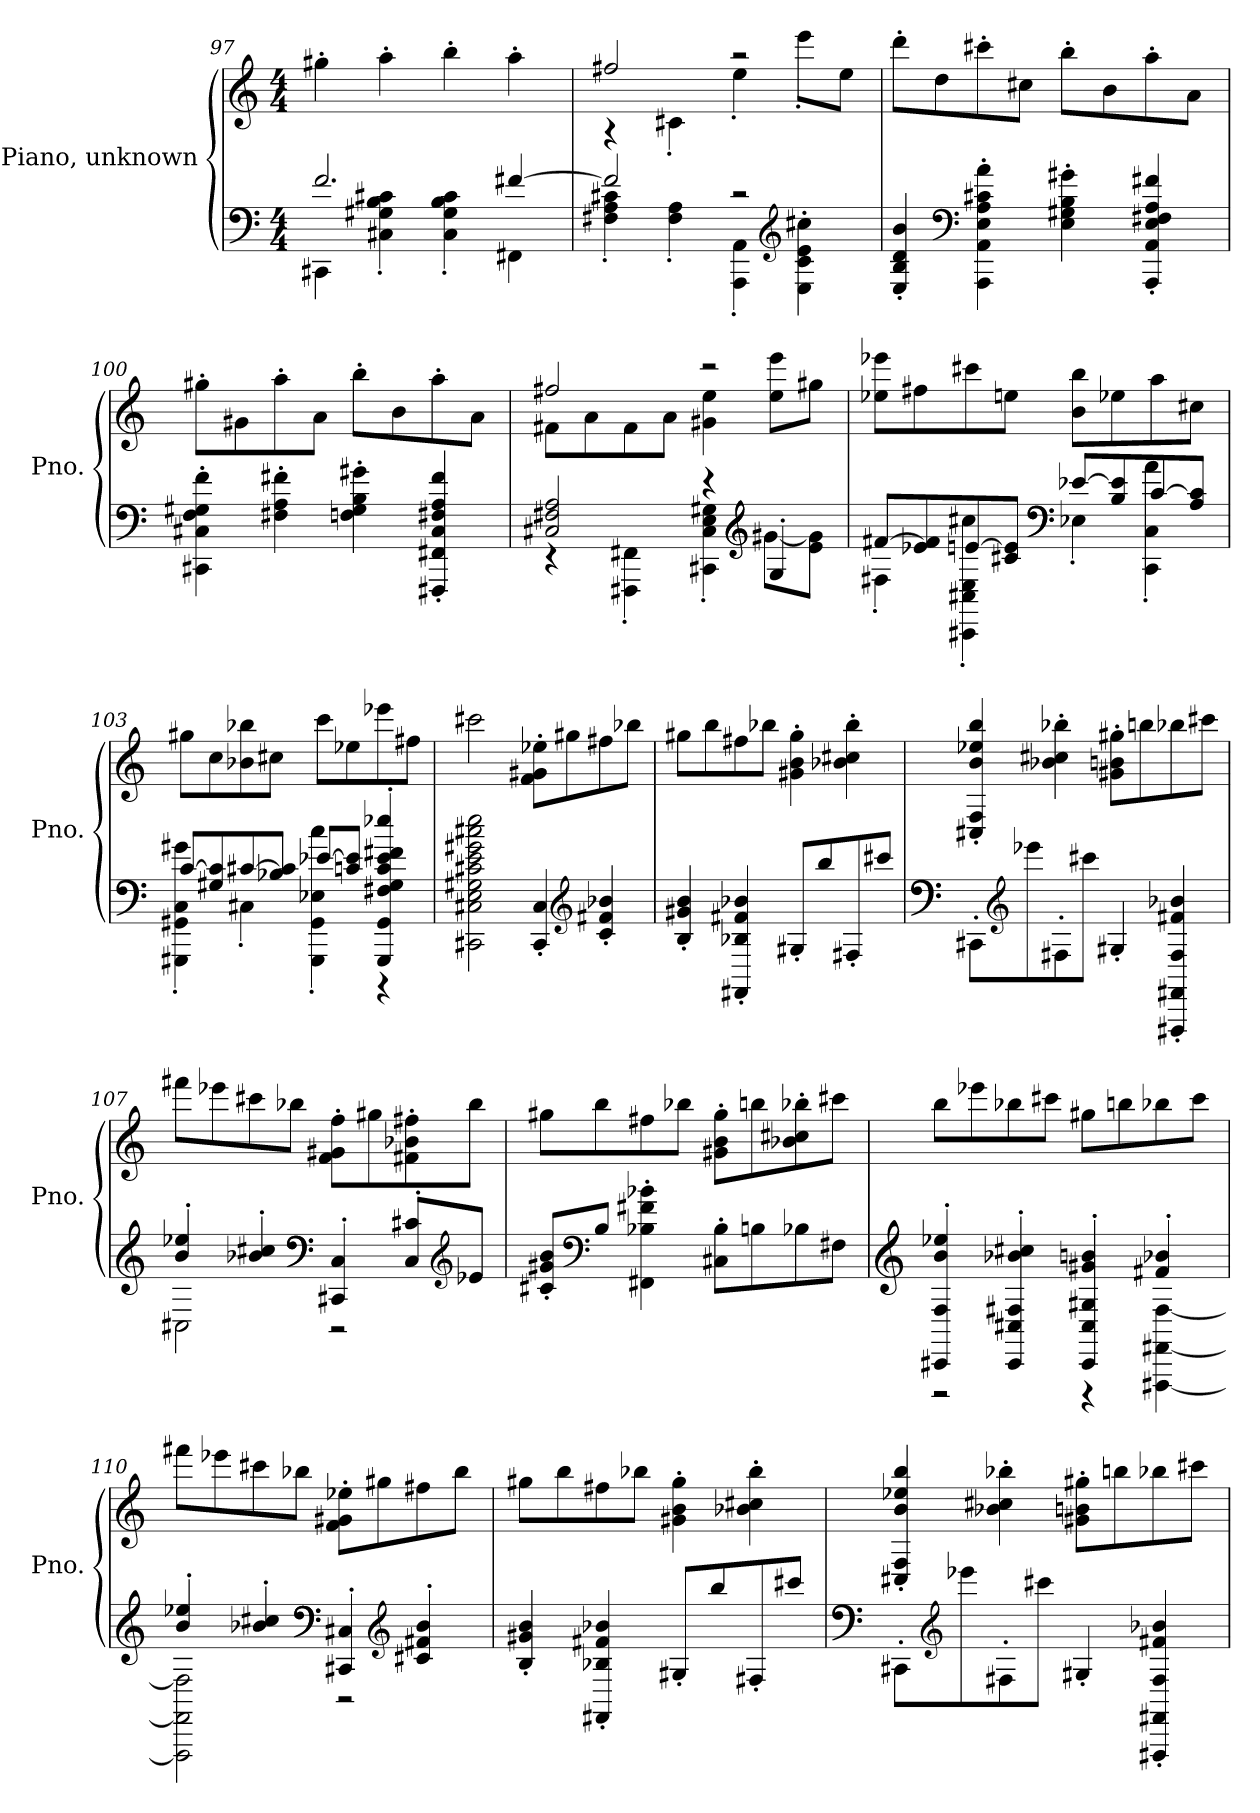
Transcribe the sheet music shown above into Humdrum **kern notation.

**kern	**kern
*part1	*part1
*staff2	*staff1
*I"Piano, unknown	*
*I'Pno.	*
*clefF4	*clefG2
*k[]	*k[]
*M4/4	*M4/4
=97	=97
*^	*
2.f/	4CC#X\	4gg#X'\
.	4C#X\' 4G#X\' 4B\' 4c#X\'	4aa'\
.	4C#\' 4G#\' 4B\' 4c#\'	4bb'\
[4f#X/	4FF#X\	4aa'\
=98	=98	=98
*	*	*^
2f#/]	4F#X\' 4A\' 4c#X\'	2ff#X/	4r
.	4F#\' 4A\'	.	4c#X'\
2r	4AAA\' 4AA\'	2r	4ee'\
*clefG2	*	*	*
.	4E\' 4c#\' 4e\' 4cc#X\'	.	8eee'\L
.	.	.	8ee\J
*v	*v	*	*
*	*v	*v
!!LO:LB:g=z
=99	=99
4E/' 4B/' 4d/' 4b/'	8ddd'\L
.	8dd\
*clefF4	*
4AAA\' 4AA\' 4E\' 4A\' 4c#X\' 4a\'	8ccc#X'\
.	8cc#X\J
4E\' 4G#X\' 4B\' 4g#X\'	8bb'\L
.	8b\
4AAA/' 4AA/' 4E/' 4F#X/' 4A/' 4f#X/'	8aa'\
.	8a\J
=100	=100
4CC#X\' 4C#X\' 4F\' 4G#X\' 4f\'	8gg#X'\L
.	8g#X\
4F#X\' 4A\' 4f#X\'	8aa'\
.	8a\J
4Fn\' 4G#\' 4B\' 4g#X\'	8bb'\L
.	8b\
4FFF#X/' 4FF#X/' 4C#/' 4F#X/' 4A/' 4f#/'	8aa'\
.	8a\J
=101	=101
*^	*^
2C#X/ 2F#X/ 2A/	4r	2ff#X/	8f#X\L
.	.	.	8a\
.	4FFF#X\' 4FF#X\'	.	8f#\
.	.	.	8a\J
4r	4CC#X\' 4C#\' 4E\' 4G#X\'	2r	4g#X\ 4ee\
*clefG2	*	*	*
4G#'/	[8g#X\L	.	8ee\ 8eee\L
.	8e\ 8g#\]J	.	8gg#X\J
*	*	*v	*v
!!LO:PB:g=z
=102	=102	=102
[8f#X/L	4F#X'\	8ee-X\ 8eee-X\L
8e-X/ 8f#/]	.	8ff#X\
[8en/	4CC#X\' 4C#X\' 4E\' 4cc#X\'	8ccc#X\
8c#X/ 8e/]J	.	8een\J
*clefF4	*	*
[8e-X/L	4E-X'\	8b\ 8bb\L
8B/ 8e-/]	.	8ee-X\
[8c#/	4CC#\' 4C#\' 4a\'	8aa\
8A/ 8c#/]J	.	8cc#X\J
=103	=103	=103
[8c/L	4GGG#X\' 4GG#X\' 4C\' 4g#X\'	8gg#X\L
8G#X/ 8c/]	.	8cc\
[8c#X/	4C#X'\	8b-X\ 8bb-X\
8B-X/ 8c#/]J	.	8cc#X\J
[8e-X/L	4GGG#\' 4GG#\' 4E-X\' 4cc\'	8ccc\L
8cn/ 8e-/]J	.	8ee-X\
4GGG#/' 4GG#/' 4F#X/' 4G#/' 4c/' 4e-/' 4f#X/' 4ee-X/'	4r	8eee-X\
.	.	8ff#X\J
*v	*v	*
=104	=104
2CC#X\ 2C#X\ 2E\ 2G#X\ 2c#X\ 2e\ 2g#X\ 2cc#X\ 2ee\	2ccc#X\
4CC#/' 4C#/'	8f\' 8g#X\' 8ee-X\'L
.	8gg#X\
*clefG2	*
4c#/' 4f#X/' 4b-X/'	8ff#X\
.	8bb-X\J
!!LO:LB:g=z
=105	=105
4B/' 4g#X/' 4b/'	8gg#X\L
.	8bb\
4FF#X/' 4B-X/' 4f#X/' 4b-X/'	8ff#X\
.	8bb-X\J
8G#X'/L	4g#X\' 4b\' 4gg#\'
8bb/	.
8F#X'/	4b-X\' 4cc#X\' 4bb-\'
8ccc#X/J	.
=106	=106
*clefF4	*
8CC#X'\L	4C#X/' 4F/' 4b/' 4ee-X/' 4bb/'
*clefG2	*
8eee-X\	.
8F#X'\	4b-X\' 4cc#X\' 4bb-X\'
8ccc#X\J	.
4G#X'/	8g#X\' 8bn\' 8gg#X\'L
.	8bbn\
4FFF#X/' 4FF#X/' 4F#/' 4f#X/' 4b-X/'	8bb-X\
.	8ccc#X\J
!!LO:LB:g=z
=107	=107
*^	*
4b/' 4ee-X/'	2C#X\	8fff#X\L
.	.	8eee-X\
4b-X/' 4cc#X/'	.	8ccc#X\
.	.	8bb-X\J
*clefF4	*	*
4CC#X/' 4C#/'	2r	8f\' 8g#X\' 8ff\'L
.	.	8gg#X\
8C#/' 8c#X/'L	.	8f#X\' 8b-X\' 8ff#X\'
*clefG2	*	*
8e-X/J	.	8bb-\J
*v	*v	*
=108	=108
8c#X/' 8g#X/' 8b/'L	8gg#X\L
*clefF4	*
8B/J	8bb\
4FF#X\' 4B-X\' 4f#X\' 4b-X\'	8ff#X\
.	8bb-X\J
8C#X\' 8B-\'L	8g#X\' 8b\' 8gg#\'L
8Bn\	8bbn\
8B-X\	8b-X\' 8cc#X\' 8bb-X\'
8F#X\J	8ccc#X\J
!!LO:LB:g=z
=109	=109
*clefG2	*
*^	*
4CC#X/' 4F/' 4b/' 4ee-X/'	2r	8bb\L
.	.	8eee-X\
4CC#/' 4C#X/' 4F#X/' 4b-X/' 4cc#X/'	.	8bb-X\
.	.	8ccc#X\J
4CC#/' 4C#/' 4G#X/' 4g#X/' 4bn/'	4r	8gg#X\L
.	.	8bbn\
4f#X/' 4b-X/'	[4FFF#X\ [4FF#X\ [4F#\	8bb-X\
.	.	8ccc#\J
=110	=110	=110
4b/' 4ee-X/'	2FFF#\] 2FF#\] 2F#\]	8fff#X\L
.	.	8eee-X\
4b-X/' 4cc#X/'	.	8ccc#X\
.	.	8bb-X\J
*clefF4	*	*
4CC#X/' 4C#X/'	2r	8f\' 8g#X\' 8ee-X\'L
.	.	8gg#X\
*clefG2	*	*
4c#X/' 4f#X/' 4b-/'	.	8ff#X\
.	.	8bb-\J
*v	*v	*
=111	=111
4B/' 4g#X/' 4b/'	8gg#X\L
.	8bb\
4FF#X/' 4B-X/' 4f#X/' 4b-X/'	8ff#X\
.	8bb-X\J
8G#X'/L	4g#X\' 4b\' 4gg#\'
8bb/	.
8F#X'/	4b-X\' 4cc#X\' 4bb-\'
8ccc#X/J	.
!!LO:LB:g=z
=112	=112
*clefF4	*
8CC#X'\L	4C#X/' 4F/' 4b/' 4ee-X/' 4bb/'
*clefG2	*
8eee-X\	.
8F#X'\	4b-X\' 4cc#X\' 4bb-X\'
8ccc#X\J	.
4G#X'/	8g#X\' 8bn\' 8gg#X\'L
.	8bbn\
4FFF#X/' 4FF#X/' 4F#/' 4f#X/' 4b-X/'	8bb-X\
.	8ccc#X\J
=	=
*-	*-
